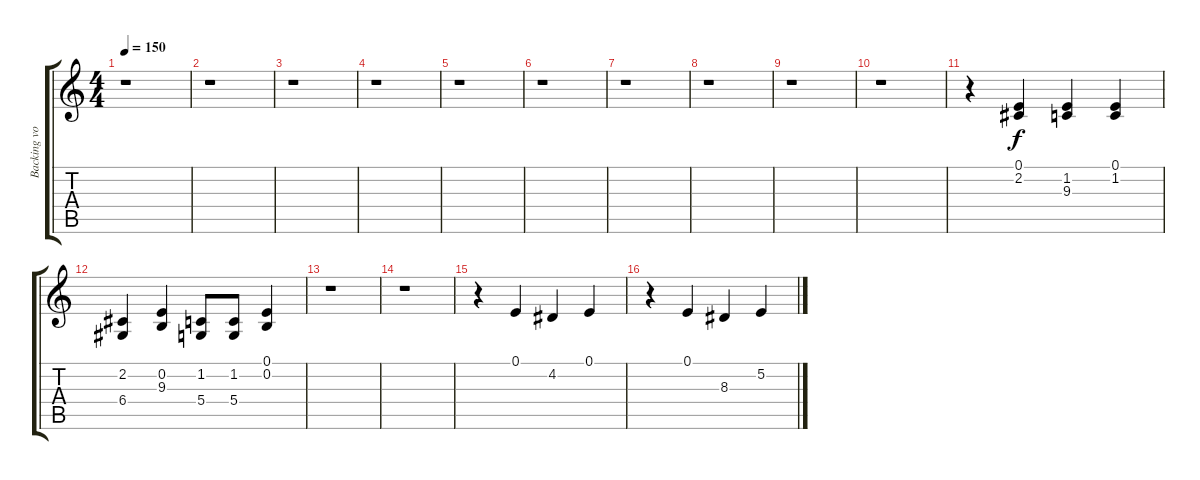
\track ("Backing vocal" "Backing vo") {instrument oboe}
\staff {score tabs}
\tuning (E4 B3 G3 D3 A2 E2) {hide}
\ts (4 4)
\tempo 150
\clef g2
\ks c
r.1{dy f} |
r.1 |
r.1 |
r.1 |
r.1 |
r.1 |
r.1 |
r.1 |
r.1 |
r.1 |
r.4 (0.1 2.2).4 (1.2 9.3).4 (0.1 1.2).4 |
(2.2 6.4).4 (0.2 9.3).4 (1.2 5.4).8 (1.2 5.4).8 (0.1 0.2).4 |
r.1 |
r.1 |
r.4 0.1.4 4.2.4 0.1.4 |
r.4 0.1.4 8.3.4 5.2.4
